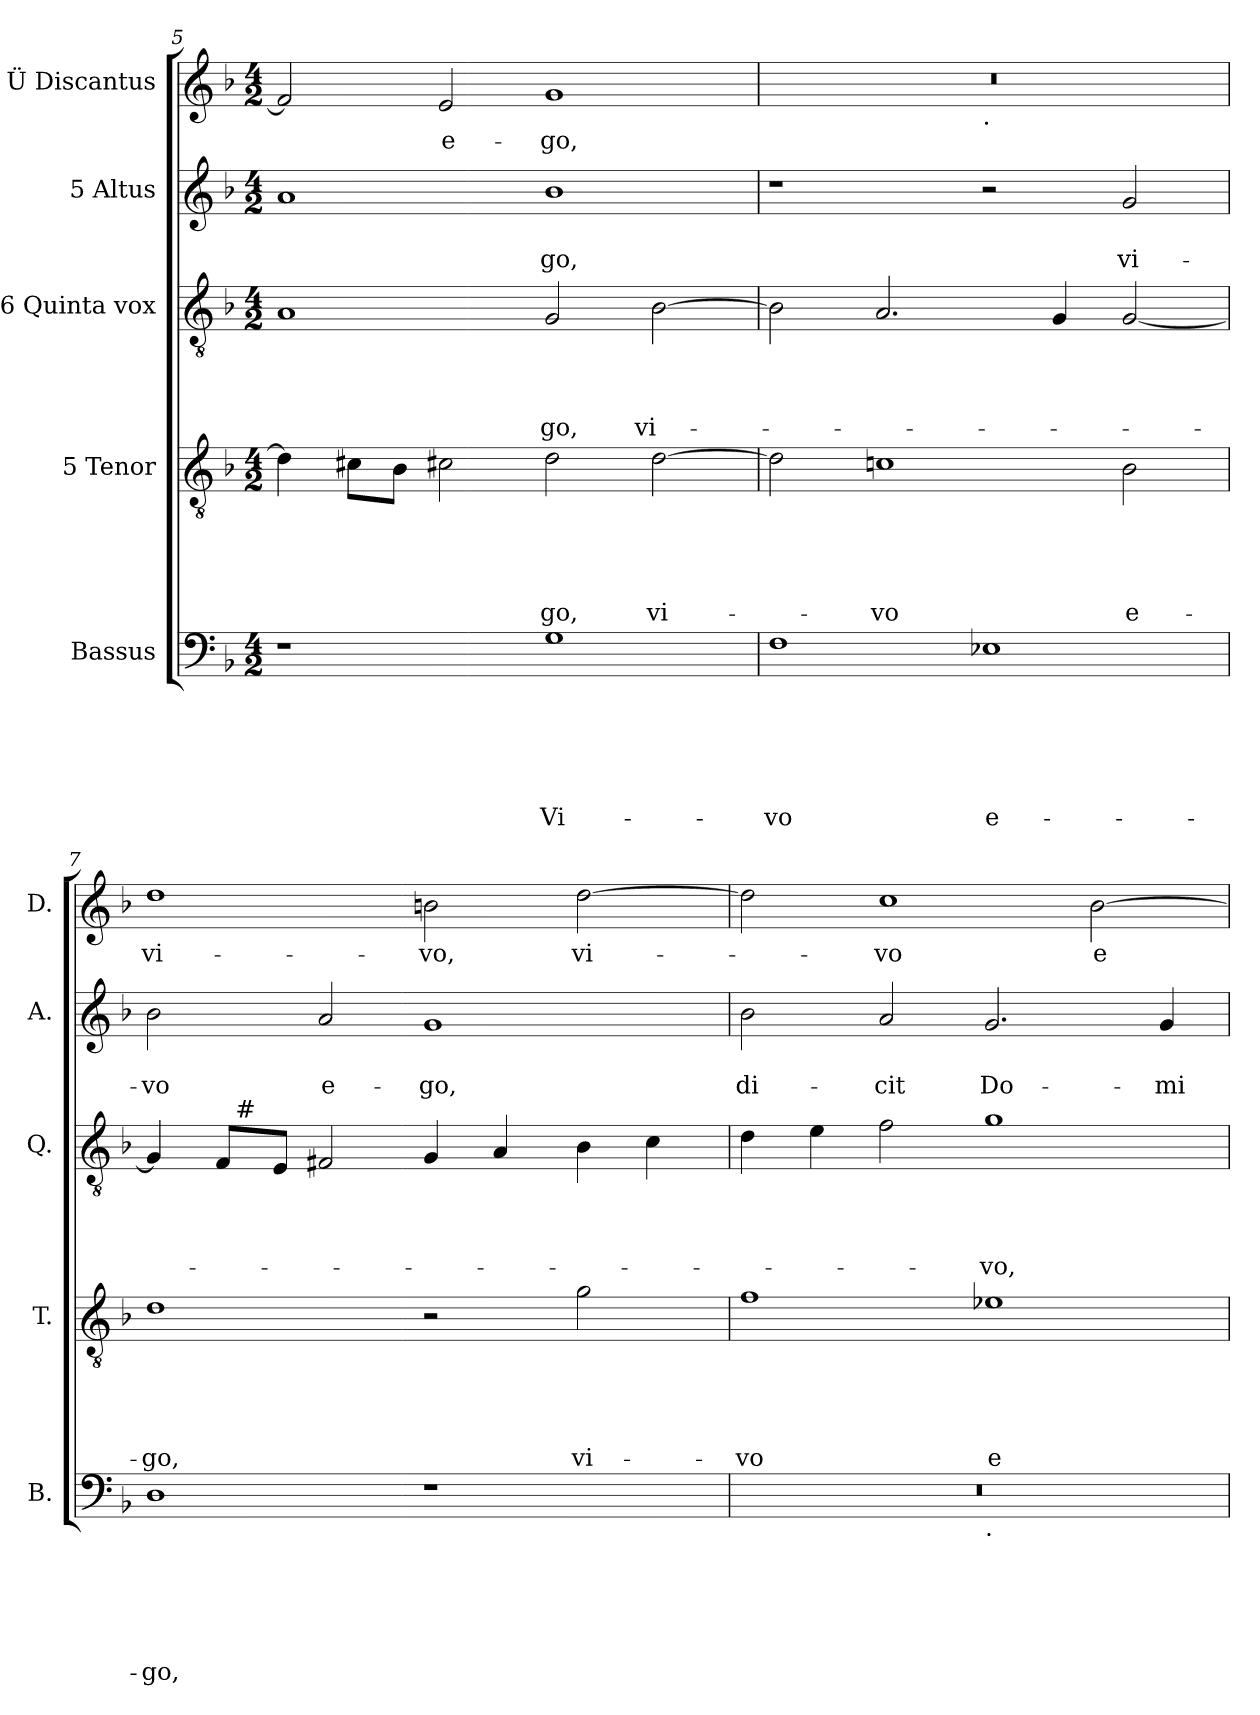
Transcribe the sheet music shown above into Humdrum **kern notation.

**kern	**text	**text	**text	**text	**text	**text	**kern	**text	**text	**text	**text	**text	**kern	**text	**text	**text	**text	**kern	**text	**text	**kern	**text
*part5	*part5	*part5	*part5	*part5	*part5	*part5	*part4	*part4	*part4	*part4	*part4	*part4	*part3	*part3	*part3	*part3	*part3	*part2	*part2	*part2	*part1	*part1
*staff5	*staff5	*staff5	*staff5	*staff5	*staff5	*staff5	*staff4	*staff4	*staff4	*staff4	*staff4	*staff4	*staff3	*staff3	*staff3	*staff3	*staff3	*staff2	*staff2	*staff2	*staff1	*staff1
*I"Bassus	*	*	*	*	*	*	*I"5 Tenor	*	*	*	*	*	*I"6 Quinta vox	*	*	*	*	*I"5 Altus	*	*	*I"Ü Discantus	*
*I'B.	*	*	*	*	*	*	*I'T.	*	*	*	*	*	*I'Q.	*	*	*	*	*I'A.	*	*	*I'D.	*
!!LO:LB:g=z
*clefF4	*	*	*	*	*	*	*clefGv2	*	*	*	*	*	*clefGv2	*	*	*	*	*clefG2	*	*	*clefG2	*
*k[b-]	*	*	*	*	*	*	*k[b-]	*	*	*	*	*	*k[b-]	*	*	*	*	*k[b-]	*	*	*k[b-]	*
*F:	*	*	*	*	*	*	*F:	*	*	*	*	*	*F:	*	*	*	*	*F:	*	*	*F:	*
*M4/2	*	*	*	*	*	*	*M4/2	*	*	*	*	*	*M4/2	*	*	*	*	*M4/2	*	*	*M4/2	*
=5	=5	=5	=5	=5	=5	=5	=5	=5	=5	=5	=5	=5	=5	=5	=5	=5	=5	=5	=5	=5	=5	=5
1r	.	.	.	.	.	.	4d\]	.	.	.	.	.	1A	.	.	.	.	1a	.	.	2f/]	.
.	.	.	.	.	.	.	8c#X\L	.	.	.	.	.	.	.	.	.	.	.	.	.	.	.
.	.	.	.	.	.	.	8B-\J	.	.	.	.	.	.	.	.	.	.	.	.	.	.	.
!	!	!	!	!	!	!	!	!	!	!	!	!	!	!	!	!	!	!	!	!	!	!LO:LY:b
.	.	.	.	.	.	.	2c#X\	.	.	.	.	.	.	.	.	.	.	.	.	.	2e/	e-
!	!	!	!	!	!	!LO:LY:b	!	!	!	!	!	!LO:LY:b	!	!	!	!	!LO:LY:b	!	!	!LO:LY:b	!	!LO:LY:b
1G	.	.	.	.	.	Vi-	2d\	.	.	.	.	-go,	2G/	.	.	.	-go,	1b-	.	-go,	1g	-go,
!	!	!	!	!	!	!	!	!	!	!	!	!LO:LY:b	!	!	!	!	!LO:LY:b	!	!	!	!	!
.	.	.	.	.	.	.	[>2d\	.	.	.	.	vi-	[>2B-\	.	.	.	vi-	.	.	.	.	.
=6	=6	=6	=6	=6	=6	=6	=6	=6	=6	=6	=6	=6	=6	=6	=6	=6	=6	=6	=6	=6	=6	=6
!	!	!	!	!	!	!LO:LY:b	!	!	!	!	!	!	!	!	!	!	!	!	!	!	!	!
*	*	*	*	*	*	*	*	*	*	*	*	*	*	*	*	*	*	*	*	*	*^	*
1F	.	.	.	.	.	-vo	2d\]	.	.	.	.	.	2B-\]	.	.	.	.	1r	.	.	0r	1ryy	.
!	!	!	!	!	!	!	!	!	!	!	!	!LO:LY:b	!	!	!	!	!	!	!	!	!	!	!
.	.	.	.	.	.	.	1cn	.	.	.	.	-vo	2.A/	.	.	.	.	.	.	.	.	.	.
!	!	!	!	!	!	!	!	!	!	!	!	!	!	!	!	!	!	!	!	!	!	!LO:TX:b:t=.	!
!	!	!	!	!	!	!LO:LY:b:rj	!	!	!	!	!	!	!	!	!	!	!	!	!	!	!	!	!
1E-X	.	.	.	.	.	e-	.	.	.	.	.	.	.	.	.	.	.	2r	.	.	.	1ryy	.
.	.	.	.	.	.	.	.	.	.	.	.	.	4G/	.	.	.	.	.	.	.	.	.	.
!	!	!	!	!	!	!	!	!	!	!	!	!LO:LY:b	!	!	!	!	!	!	!	!LO:LY:b	!	!	!
.	.	.	.	.	.	.	2B-\	.	.	.	.	e-	[<2G/	.	.	.	.	2g/	.	vi-	.	.	.
=7	=7	=7	=7	=7	=7	=7	=7	=7	=7	=7	=7	=7	=7	=7	=7	=7	=7	=7	=7	=7	=7	=7	=7
!	!	!	!	!	!	!LO:LY:b	!	!	!	!	!	!LO:LY:b	!	!	!	!	!	!	!	!LO:LY:b	!	!	!LO:LY:b
*	*	*	*	*	*	*	*	*	*	*	*	*	*^	*	*	*	*	*	*	*	*v	*v	*
1D	.	.	.	.	.	-go,	1d	.	.	.	.	-go,	4G/]	4ryy	.	.	.	.	2b-\	.	-vo	1dd	vi-
.	.	.	.	.	.	.	.	.	.	.	.	.	8F/L	32ryy	.	.	.	.	.	.	.	.	.
!	!	!	!	!	!	!	!	!	!	!	!	!	!	!LO:TX:a:t=#	!	!	!	!	!	!	!	!	!
.	.	.	.	.	.	.	.	.	.	.	.	.	.	1ryy	.	.	.	.	.	.	.	.	.
.	.	.	.	.	.	.	.	.	.	.	.	.	8E/J	.	.	.	.	.	.	.	.	.	.
!	!	!	!	!	!	!	!	!	!	!	!	!	!	!	!	!	!	!	!	!	!LO:LY:b	!	!
.	.	.	.	.	.	.	.	.	.	.	.	.	2F#X/	.	.	.	.	.	2a/	.	e-	.	.
!	!	!	!	!	!	!	!	!	!	!	!	!	!	!	!	!	!	!	!	!	!LO:LY:b	!	!LO:LY:b
1r	.	.	.	.	.	.	2r	.	.	.	.	.	4G/	.	.	.	.	.	1g	.	-go,	2bn\	-vo,
.	.	.	.	.	.	.	.	.	.	.	.	.	4A/	.	.	.	.	.	.	.	.	.	.
.	.	.	.	.	.	.	.	.	.	.	.	.	.	2ryy	.	.	.	.	.	.	.	.	.
!	!	!	!	!	!	!	!	!	!	!	!	!LO:LY:b	!	!	!	!	!	!	!	!	!	!	!LO:LY:b
.	.	.	.	.	.	.	2g\	.	.	.	.	vi-	4B-\	.	.	.	.	.	.	.	.	[>2dd\	vi-
.	.	.	.	.	.	.	.	.	.	.	.	.	4c\	.	.	.	.	.	.	.	.	.	.
.	.	.	.	.	.	.	.	.	.	.	.	.	.	8..ryy	.	.	.	.	.	.	.	.	.
=8	=8	=8	=8	=8	=8	=8	=8	=8	=8	=8	=8	=8	=8	=8	=8	=8	=8	=8	=8	=8	=8	=8	=8
!	!	!	!	!	!	!	!	!	!	!	!	!LO:LY:b	!	!	!	!	!	!	!	!	!LO:LY:b	!	!
*^	*	*	*	*	*	*	*	*	*	*	*	*	*v	*v	*	*	*	*	*	*	*	*	*
0r	1ryy	.	.	.	.	.	.	1f	.	.	.	.	-vo	4d\	.	.	.	.	2b-\	.	di-	2dd\]	.
.	.	.	.	.	.	.	.	.	.	.	.	.	.	4e\	.	.	.	.	.	.	.	.	.
!	!	!	!	!	!	!	!	!	!	!	!	!	!	!	!	!	!	!	!	!	!LO:LY:b	!	!LO:LY:b
.	.	.	.	.	.	.	.	.	.	.	.	.	.	2f\	.	.	.	.	2a/	.	-cit	1cc	-vo
!	!LO:TX:b:t=.	!	!	!	!	!	!	!	!	!	!	!	!	!	!	!	!	!	!	!	!	!	!
!	!	!	!	!	!	!	!	!	!	!	!	!	!LO:LY:b:rj	!	!	!	!	!LO:LY:b	!	!	!LO:LY:b	!	!
.	1ryy	.	.	.	.	.	.	1e-X	.	.	.	.	e-	1g	.	.	.	-vo,	2.g/	.	Do-	.	.
!	!	!	!	!	!	!	!	!	!	!	!	!	!	!	!	!	!	!	!	!	!	!	!LO:LY:b
.	.	.	.	.	.	.	.	.	.	.	.	.	.	.	.	.	.	.	.	.	.	[>2b-\	e-
!	!	!	!	!	!	!	!	!	!	!	!	!	!	!	!	!	!	!	!	!	!LO:LY:b	!	!
.	.	.	.	.	.	.	.	.	.	.	.	.	.	.	.	.	.	.	4g/	.	-mi-	.	.
*v	*v	*	*	*	*	*	*	*	*	*	*	*	*	*	*	*	*	*	*	*	*	*	*
=	=	=	=	=	=	=	=	=	=	=	=	=	=	=	=	=	=	=	=	=	=	=
*-	*-	*-	*-	*-	*-	*-	*-	*-	*-	*-	*-	*-	*-	*-	*-	*-	*-	*-	*-	*-	*-	*-
